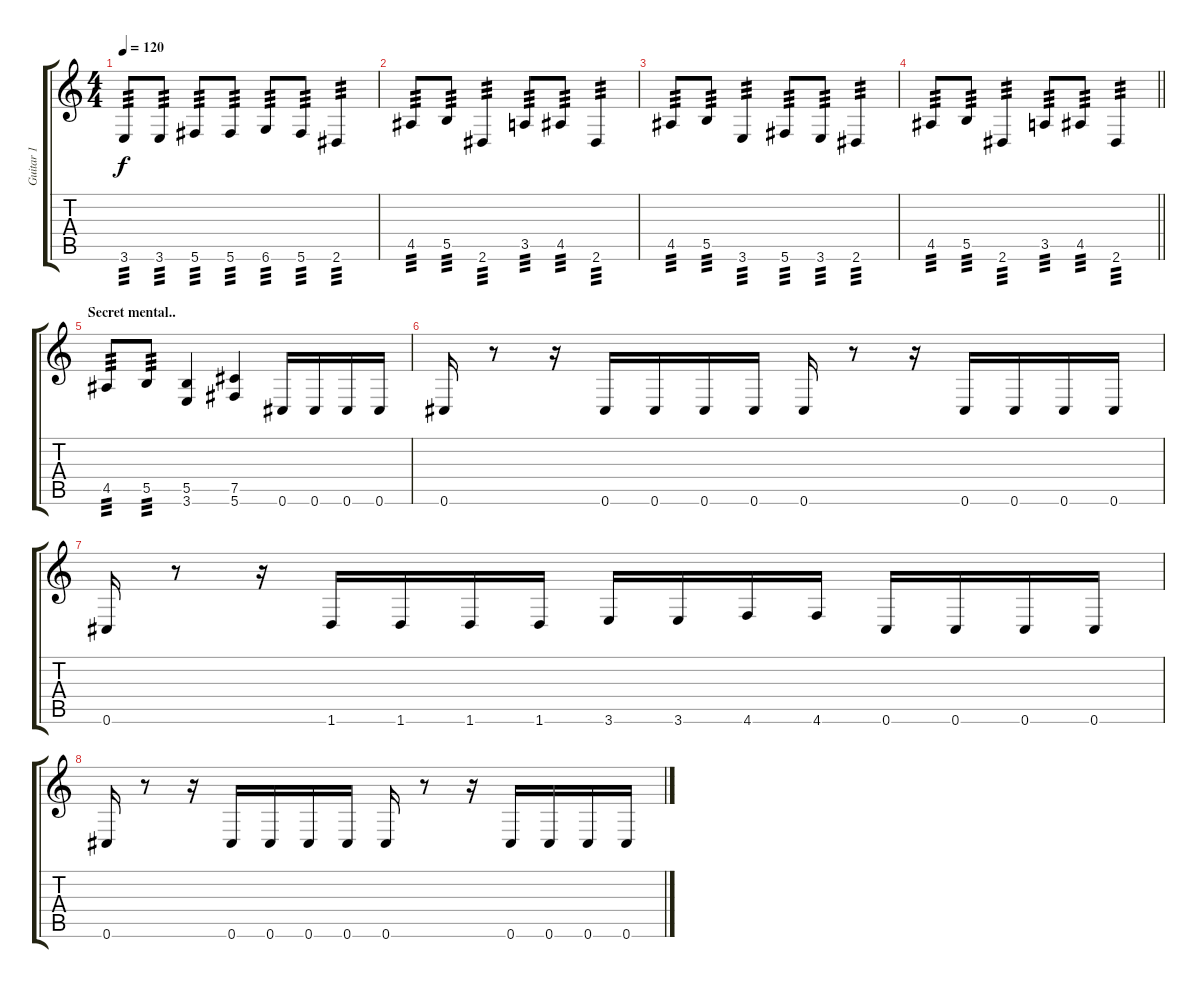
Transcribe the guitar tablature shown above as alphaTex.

\track ("Guitar 1" "Guitar 1") {instrument distortionguitar}
\staff {score tabs}
\tuning (Db4 Ab3 E3 B2 Gb2 Db2) {hide}
\ts (4 4)
\tempo 120
\clef g2
\ks c
3.6.8{tp 3 dy f} 3.6.8{tp 3} 5.6.8{tp 3} 5.6.8{tp 3} 6.6.8{tp 3} 5.6.8{tp 3} 2.6.4{tp 3} |
4.5.8{tp 3} 5.5.8{tp 3} 2.6.4{tp 3} 3.5.8{tp 3} 4.5.8{tp 3} 2.6.4{tp 3} |
4.5.8{tp 3} 5.5.8{tp 3} 3.6.4{tp 3} 5.6.8{tp 3} 3.6.8{tp 3} 2.6.4{tp 3} |
\barLineRight lightlight
4.5.8{tp 3} 5.5.8{tp 3} 2.6.4{tp 3} 3.5.8{tp 3} 4.5.8{tp 3} 2.6.4{tp 3} |
\section ("" "Secret mental..")
4.5.8{tp 3} 5.5.8{tp 3} (5.5 3.6).4 (7.5 5.6).4 0.6.16 0.6.16 0.6.16 0.6.16 |
0.6.16 r.8 r.16 0.6.16 0.6.16 0.6.16 0.6.16 0.6.16 r.8 r.16 0.6.16 0.6.16 0.6.16 0.6.16 |
0.6.16 r.8 r.16 1.6.16 1.6.16 1.6.16 1.6.16 3.6.16 3.6.16 4.6.16 4.6.16 0.6.16 0.6.16 0.6.16 0.6.16 |
0.6.16 r.8 r.16 0.6.16 0.6.16 0.6.16 0.6.16 0.6.16 r.8 r.16 0.6.16 0.6.16 0.6.16 0.6.16
